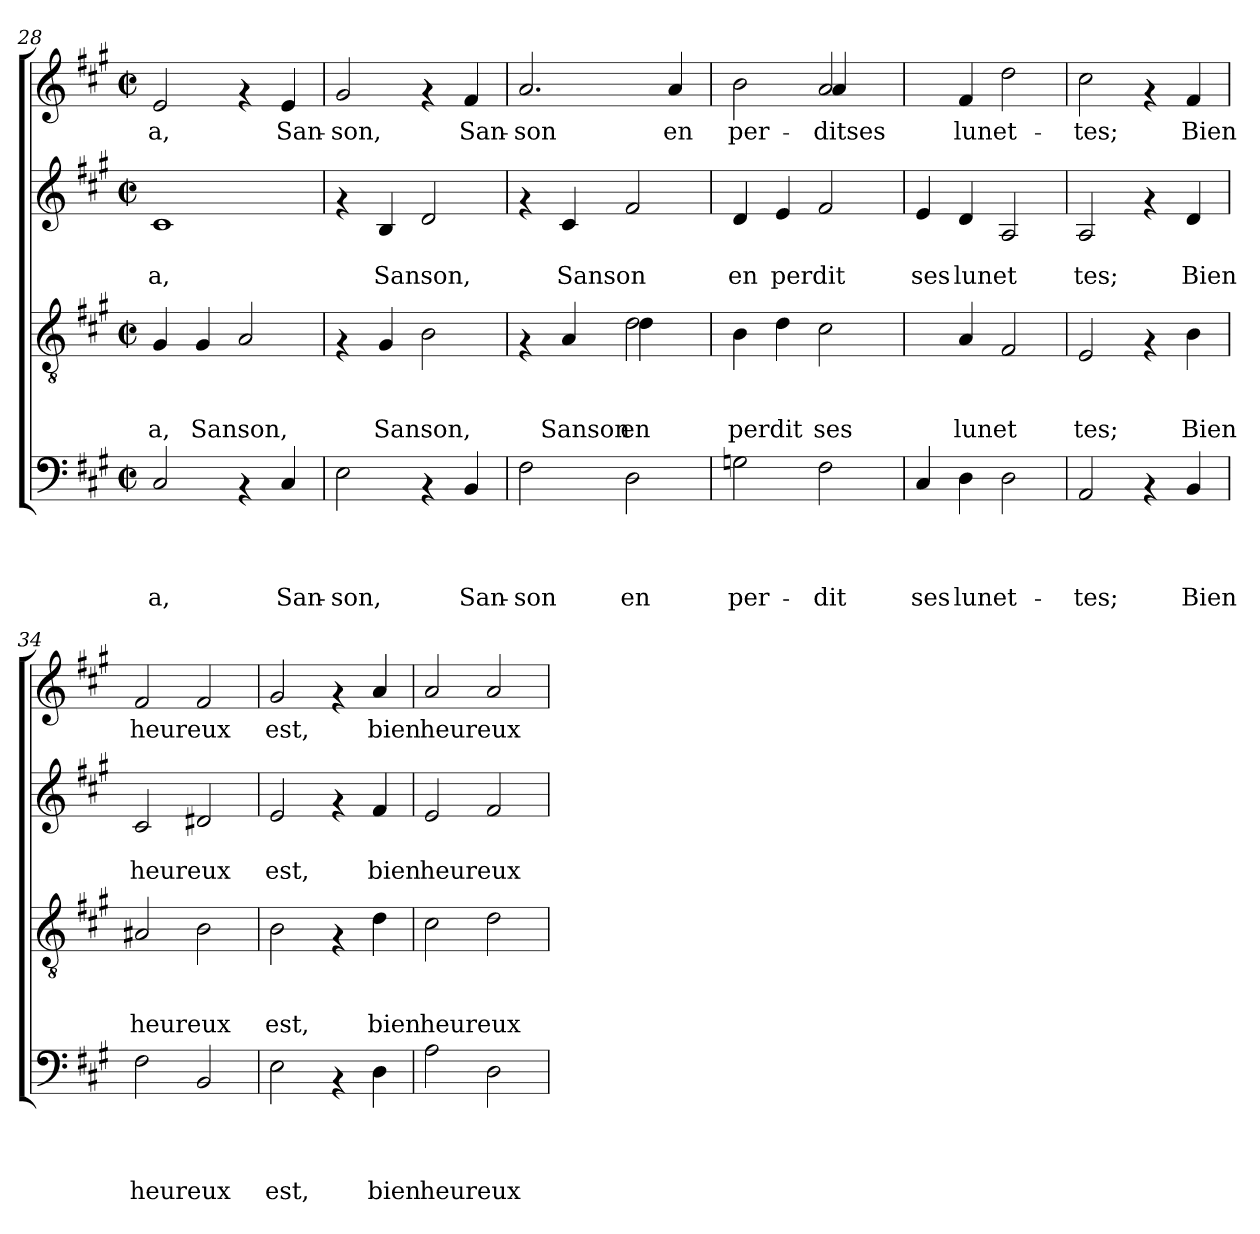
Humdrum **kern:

**kern	**text	**text	**text	**text	**kern	**text	**text	**text	**kern	**text	**text	**kern	**text
*part4	*part4	*part4	*part4	*part4	*part3	*part3	*part3	*part3	*part2	*part2	*part2	*part1	*part1
*staff4	*staff4	*staff4	*staff4	*staff4	*staff3	*staff3	*staff3	*staff3	*staff2	*staff2	*staff2	*staff1	*staff1
*clefF4	*	*	*	*	*clefGv2	*	*	*	*clefG2	*	*	*clefG2	*
*k[f#c#g#]	*	*	*	*	*k[f#c#g#]	*	*	*	*k[f#c#g#]	*	*	*k[f#c#g#]	*
*A:	*	*	*	*	*A:	*	*	*	*A:	*	*	*A:	*
*M2/2	*	*	*	*	*M2/2	*	*	*	*M2/2	*	*	*M2/2	*
*met(c|)	*	*	*	*	*met(c|)	*	*	*	*met(c|)	*	*	*met(c|)	*
=28	=28	=28	=28	=28	=28	=28	=28	=28	=28	=28	=28	=28	=28
!	!	!	!	!LO:LY:b	!	!	!	!LO:LY:b	!	!	!LO:LY:b	!	!LO:LY:b
2C#/	.	.	.	-a,	4G#/	.	.	a,	1c#	.	a,	2e/	-a,
!	!	!	!	!	!	!	!	!LO:LY:b	!	!	!	!	!
.	.	.	.	.	4G#/	.	.	Sanson,	.	.	.	.	.
4rAA	.	.	.	.	2A/	.	.	.	.	.	.	4rf	.
!	!	!	!	!LO:LY:b	!	!	!	!	!	!	!	!	!LO:LY:b
4C#/	.	.	.	San-	.	.	.	.	.	.	.	4e/	San-
=29	=29	=29	=29	=29	=29	=29	=29	=29	=29	=29	=29	=29	=29
!	!	!	!	!LO:LY:b	!	!	!	!	!	!	!	!	!LO:LY:b
2E\	.	.	.	-son,	4rF	.	.	.	4rf	.	.	2g#/	-son,
!	!	!	!	!	!	!	!	!LO:LY:b	!	!	!LO:LY:b	!	!
.	.	.	.	.	4G#/	.	.	Sanson,	4B/	.	Sanson,	.	.
4rAA	.	.	.	.	2B\	.	.	.	2d/	.	.	4rf	.
!	!	!	!	!LO:LY:b	!	!	!	!	!	!	!	!	!LO:LY:b
4BB/	.	.	.	San-	.	.	.	.	.	.	.	4f#/	San-
=30	=30	=30	=30	=30	=30	=30	=30	=30	=30	=30	=30	=30	=30
!	!	!	!	!LO:LY:b	!	!	!	!	!	!	!	!	!LO:LY:b
*	*	*	*	*	*^	*	*	*	*	*	*	*	*
2F#\	.	.	.	-son	4rF	2ryy	.	.	.	4rf	.	.	2.a/	-son
!	!	!	!	!	!	!	!	!	!LO:LY:b	!	!	!LO:LY:b	!	!
.	.	.	.	.	4A/	.	.	.	Sanson	4c#/	.	Sanson	.	.
!	!	!	!	!LO:LY:b	!	!	!	!	!LO:LY:b	!	!	!	!	!
2D\	.	.	.	en	2d\	4d\	.	.	en	2f#/	.	.	.	.
!	!	!	!	!	!	!	!	!	!	!	!	!	!	!LO:LY:b
.	.	.	.	.	.	4ryy	.	.	.	.	.	.	4a/	en
=31	=31	=31	=31	=31	=31	=31	=31	=31	=31	=31	=31	=31	=31	=31
!	!	!	!	!LO:LY:b	!	!	!	!	!LO:LY:b	!	!	!LO:LY:b	!	!LO:LY:b
*	*	*	*	*	*v	*v	*	*	*	*	*	*	*^	*
2Gni\	.	.	.	per-	4B\	.	.	perdit	4d/	.	en	2b\	2ryy	per-
!	!	!	!	!	!	!	!	!	!	!	!LO:LY:b	!	!	!
.	.	.	.	.	4d\	.	.	.	4e/	.	perdit	.	.	.
!	!	!	!	!LO:LY:b	!	!	!	!LO:LY:b	!	!	!	!	!	!LO:LY:b
2F#\	.	.	.	-dit	2c#\	.	.	ses	2f#/	.	.	2a/	4a/	-ditses
.	.	.	.	.	.	.	.	.	.	.	.	.	4ryy	.
=32	=32	=32	=32	=32	=32	=32	=32	=32	=32	=32	=32	=32	=32	=32
!	!	!	!	!LO:LY:b	!	!	!	!	!	!	!LO:LY:b	!	!	!
*	*	*	*	*	*	*	*	*	*	*	*	*v	*v	*
4C#/	.	.	.	ses	4ryy	.	.	.	4e/	.	ses	4ryy	.
!	!	!	!	!LO:LY:b	!	!	!	!LO:LY:b	!	!	!LO:LY:b	!	!LO:LY:b
4D\	.	.	.	lunet-	4A/	.	.	lunet	4d/	.	lunet	4f#/	lunet-
2D\	.	.	.	.	2F#/	.	.	.	2A/	.	.	2dd\	.
=33	=33	=33	=33	=33	=33	=33	=33	=33	=33	=33	=33	=33	=33
!	!	!	!	!LO:LY:b	!	!	!	!LO:LY:b	!	!	!LO:LY:b	!	!LO:LY:b
2AA/	.	.	.	-tes;	2E/	.	.	tes;	2A/	.	tes;	2cc#\	-tes;
4rAA	.	.	.	.	4rF	.	.	.	4rf	.	.	4rf	.
!	!	!	!	!LO:LY:b	!	!	!	!LO:LY:b	!	!	!LO:LY:b	!	!LO:LY:b
4BB/	.	.	.	Bien	4B\	.	.	Bien	4d/	.	Bien	4f#/	Bien
=34	=34	=34	=34	=34	=34	=34	=34	=34	=34	=34	=34	=34	=34
!	!	!	!	!LO:LY:b	!	!	!	!LO:LY:b	!	!	!LO:LY:b	!	!LO:LY:b
2F#\	.	.	.	heureux	2A#X/	.	.	heureux	2c#/	.	heureux	2f#/	heureux
2BB/	.	.	.	.	2B\	.	.	.	2d#X/	.	.	2f#/	.
!!LO:LB:g=z
=35	=35	=35	=35	=35	=35	=35	=35	=35	=35	=35	=35	=35	=35
!	!	!	!	!LO:LY:b	!	!	!	!LO:LY:b	!	!	!LO:LY:b	!	!LO:LY:b
2E\	.	.	.	est,	2B\	.	.	est,	2e/	.	est,	2g#/	est,
4rAA	.	.	.	.	4rF	.	.	.	4rf	.	.	4rf	.
!	!	!	!	!LO:LY:b	!	!	!	!LO:LY:b	!	!	!LO:LY:b	!	!LO:LY:b
4D\	.	.	.	bien	4d\	.	.	bien	4f#/	.	bien	4a/	bien
=36	=36	=36	=36	=36	=36	=36	=36	=36	=36	=36	=36	=36	=36
!	!	!	!	!LO:LY:b	!	!	!	!LO:LY:b	!	!	!LO:LY:b	!	!LO:LY:b
2A\	.	.	.	heureux	2c#\	.	.	heureux	2e/	.	heureux	2a/	heureux
2D\	.	.	.	.	2d\	.	.	.	2f#/	.	.	2a/	.
=	=	=	=	=	=	=	=	=	=	=	=	=	=
*-	*-	*-	*-	*-	*-	*-	*-	*-	*-	*-	*-	*-	*-
